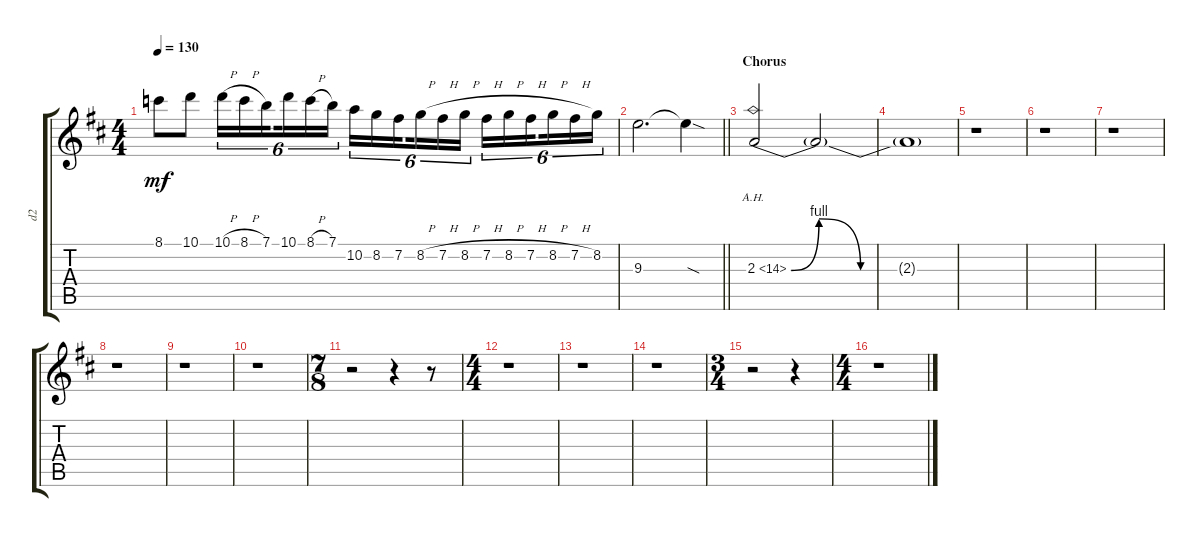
\track ("d2" "d2") {instrument distortionguitar}
\staff {score tabs}
\tuning (E4 B3 G3 D3 A2 E2) {hide}
\ts (4 4)
\tempo 130
\clef g2
\ks d
8.1.8{dy mf} 10.1.8 10.1{h}.16{tu (6 4)} 8.1{h}.16{tu (6 4)} 7.1.16{tu (6 4) beam splitsecondary} 10.1.16{tu (6 4)} 8.1{h}.16{tu (6 4)} 7.1.16{tu (6 4)} 10.2.16{tu (6 4)} 8.2.16{tu (6 4)} 7.2.16{tu (6 4) beam splitsecondary} 8.2{h}.16{tu (6 4)} 7.2{h}.16{tu (6 4)} 8.2{h}.16{tu (6 4)} 7.2{h}.16{tu (6 4)} 8.2{h}.16{tu (6 4)} 7.2{h}.16{tu (6 4) beam splitsecondary} 8.2{h}.16{tu (6 4)} 7.2{h}.16{tu (6 4)} 8.2.16{tu (6 4)} |
\barLineRight lightlight
9.3.2{d} 9.3{sod t}.4 |
\section ("" "Chorus")
2.3{be (custom 0 0 10 4 25 0 60 0) ah 12}.2 2.3{t}.2 |
2.3{t}.1 |
r.1 |
r.1 |
r.1 |
r.1 |
r.1 |
r.1 |
\ts (7 8)
r.2 r.4 r.8 |
\ts (4 4)
r.1 |
r.1 |
r.1 |
\ts (3 4)
r.2 r.4 |
\ts (4 4)
r.1
